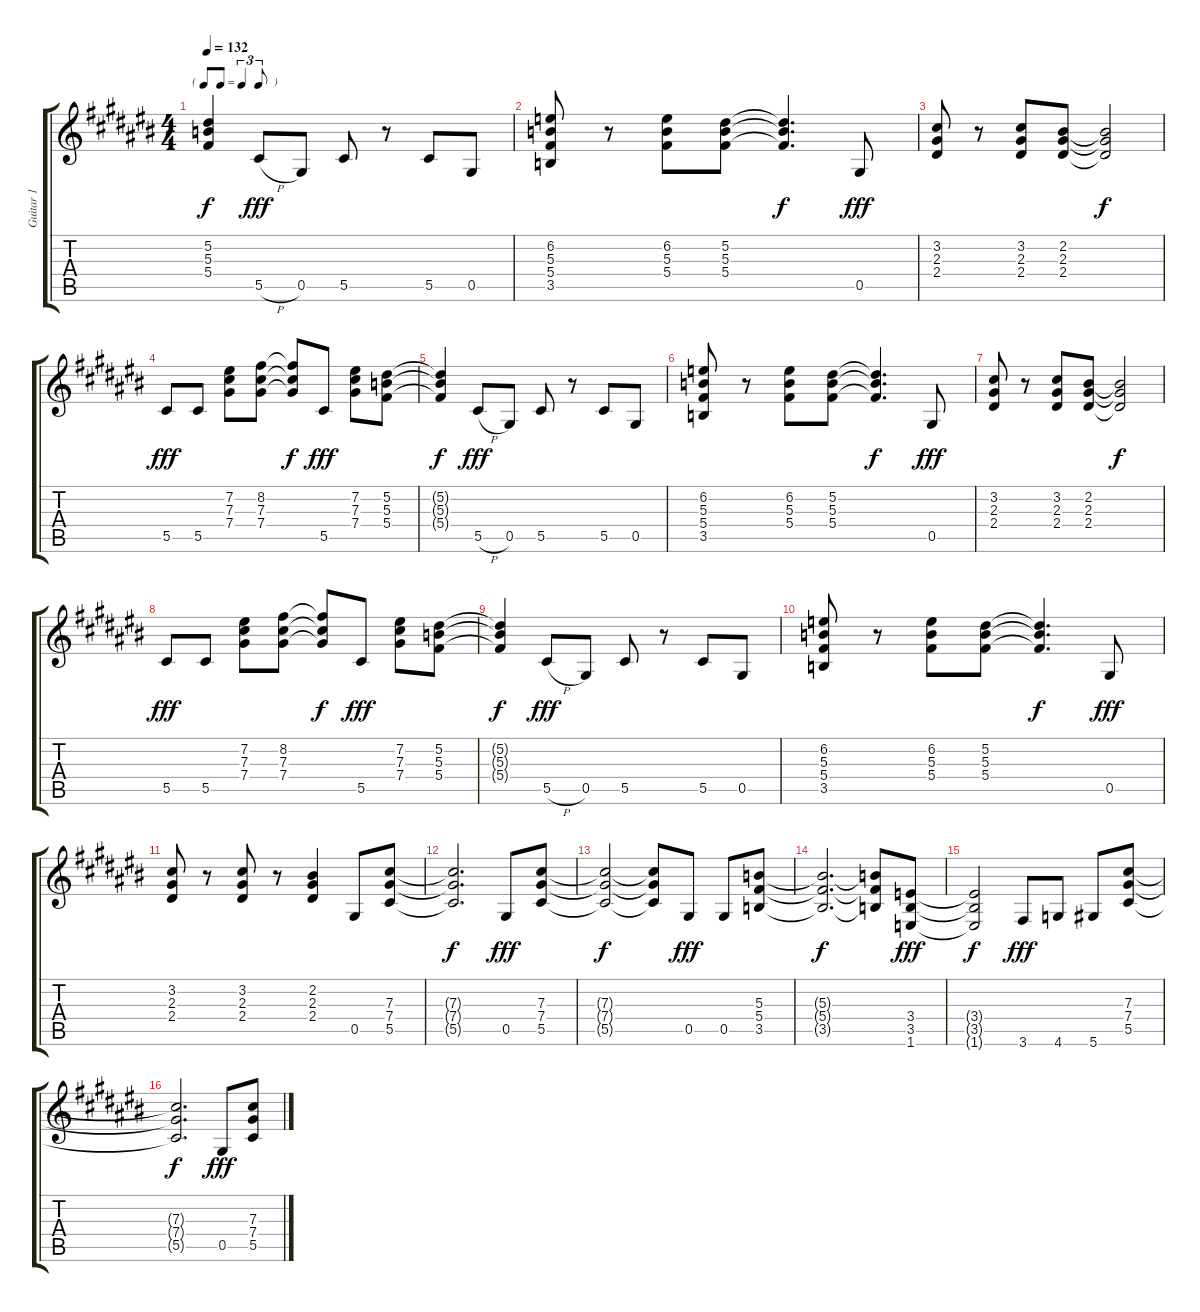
\track ("Guitar 1" "Guitar 1") {instrument electricguitarclean}
\staff {score tabs}
\tuning (Eb4 Bb3 Gb3 Db3 Ab2 Eb2) {hide}
\ts (4 4)
\tf triplet8th
\tempo 132
\clef g2
\ks c#
(5.2{t} 5.3{t} 5.4{t}).4{dy f} 5.5{h}.8{dy fff} 0.5.8 5.5.8 r.8 5.5.8 0.5.8 |
(6.2 5.3 5.4 3.5).8 r.8 (6.2 5.3 5.4).8 (5.2 5.3 5.4).8 (5.2{t} 5.3{t} 5.4{t}).4{d dy f} 0.5.8{dy fff} |
(3.2 2.3 2.4).8 r.8 (3.2 2.3 2.4).8 (2.2 2.3 2.4).8 (2.2{t} 2.3{t} 2.4{t}).2{dy f} |
5.5.8{dy fff} 5.5.8 (7.2 7.3 7.4).8 (8.2 7.3 7.4).8 (8.2{t} 7.3{t} 7.4{t}).8{dy f} 5.5.8{dy fff} (7.2 7.3 7.4).8 (5.2 5.3 5.4).8 |
(5.2{t} 5.3{t} 5.4{t}).4{dy f} 5.5{h}.8{dy fff} 0.5.8 5.5.8 r.8 5.5.8 0.5.8 |
(6.2 5.3 5.4 3.5).8 r.8 (6.2 5.3 5.4).8 (5.2 5.3 5.4).8 (5.2{t} 5.3{t} 5.4{t}).4{d dy f} 0.5.8{dy fff} |
(3.2 2.3 2.4).8 r.8 (3.2 2.3 2.4).8 (2.2 2.3 2.4).8 (2.2{t} 2.3{t} 2.4{t}).2{dy f} |
5.5.8{dy fff} 5.5.8 (7.2 7.3 7.4).8 (8.2 7.3 7.4).8 (8.2{t} 7.3{t} 7.4{t}).8{dy f} 5.5.8{dy fff} (7.2 7.3 7.4).8 (5.2 5.3 5.4).8 |
(5.2{t} 5.3{t} 5.4{t}).4{dy f} 5.5{h}.8{dy fff} 0.5.8 5.5.8 r.8 5.5.8 0.5.8 |
(6.2 5.3 5.4 3.5).8 r.8 (6.2 5.3 5.4).8 (5.2 5.3 5.4).8 (5.2{t} 5.3{t} 5.4{t}).4{d dy f} 0.5.8{dy fff} |
(3.2 2.3 2.4).8 r.8 (3.2 2.3 2.4).8 r.8 (2.2 2.3 2.4).4 0.5.8 (7.3 7.4 5.5).8 |
(7.3{t} 7.4{t} 5.5{t}).2{d dy f} 0.5.8{dy fff} (7.3 7.4 5.5).8 |
(7.3{t} 7.4{t} 5.5{t}).2{dy f} (7.3{t} 7.4{t} 5.5{t}).8 0.5.8{dy fff} 0.5.8 (5.3 5.4 3.5).8 |
(5.3{t} 5.4{t} 3.5{t}).2{d dy f} (5.3{t} 5.4{t} 3.5{t}).8 (3.4 3.5 1.6).8{dy fff} |
(3.4{t} 3.5{t} 1.6{t}).2{dy f} 3.6.8{dy fff} 4.6.8 5.6.8 (7.3 7.4 5.5).8 |
(7.3{t} 7.4{t} 5.5{t}).2{d dy f} 0.5.8{dy fff} (7.3 7.4 5.5).8
